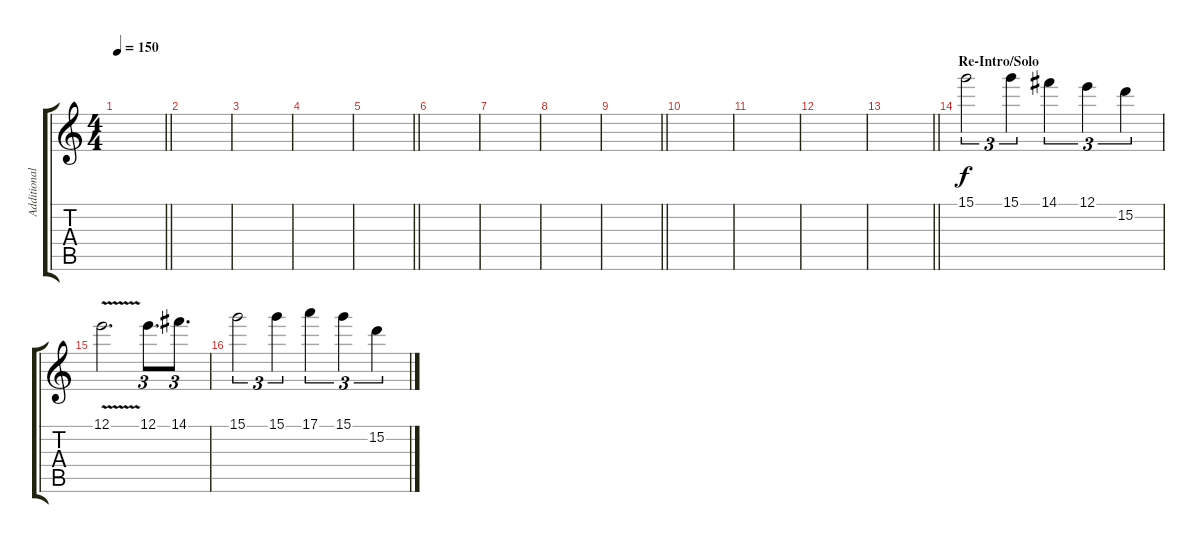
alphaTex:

\track ("Additional Guitar" "Additional") {instrument distortionguitar}
\staff {score tabs}
\tuning (E4 B3 G3 D3 A2 E2) {hide}
\ts (4 4)
\tempo 150
\clef g2
\barLineRight lightlight
\ks c
|
\section ("" "")
|
|
|
\barLineRight lightlight
|
\section ("" "")
|
|
|
\barLineRight lightlight
|
\section ("" "")
|
|
|
\barLineRight lightlight
|
\section ("" "Re-Intro/Solo")
15.1.2{tu (3 2)} 15.1.4{tu (3 2)} 14.1.4{tu (3 2)} 12.1.4{tu (3 2)} 15.2.4{tu (3 2)} |
12.1{v}.2{d} 12.1.8{d tu (3 2)} 14.1.8{d tu (3 2)} |
15.1.2{tu (3 2)} 15.1.4{tu (3 2)} 17.1.4{tu (3 2)} 15.1.4{tu (3 2)} 15.2.4{tu (3 2)}
